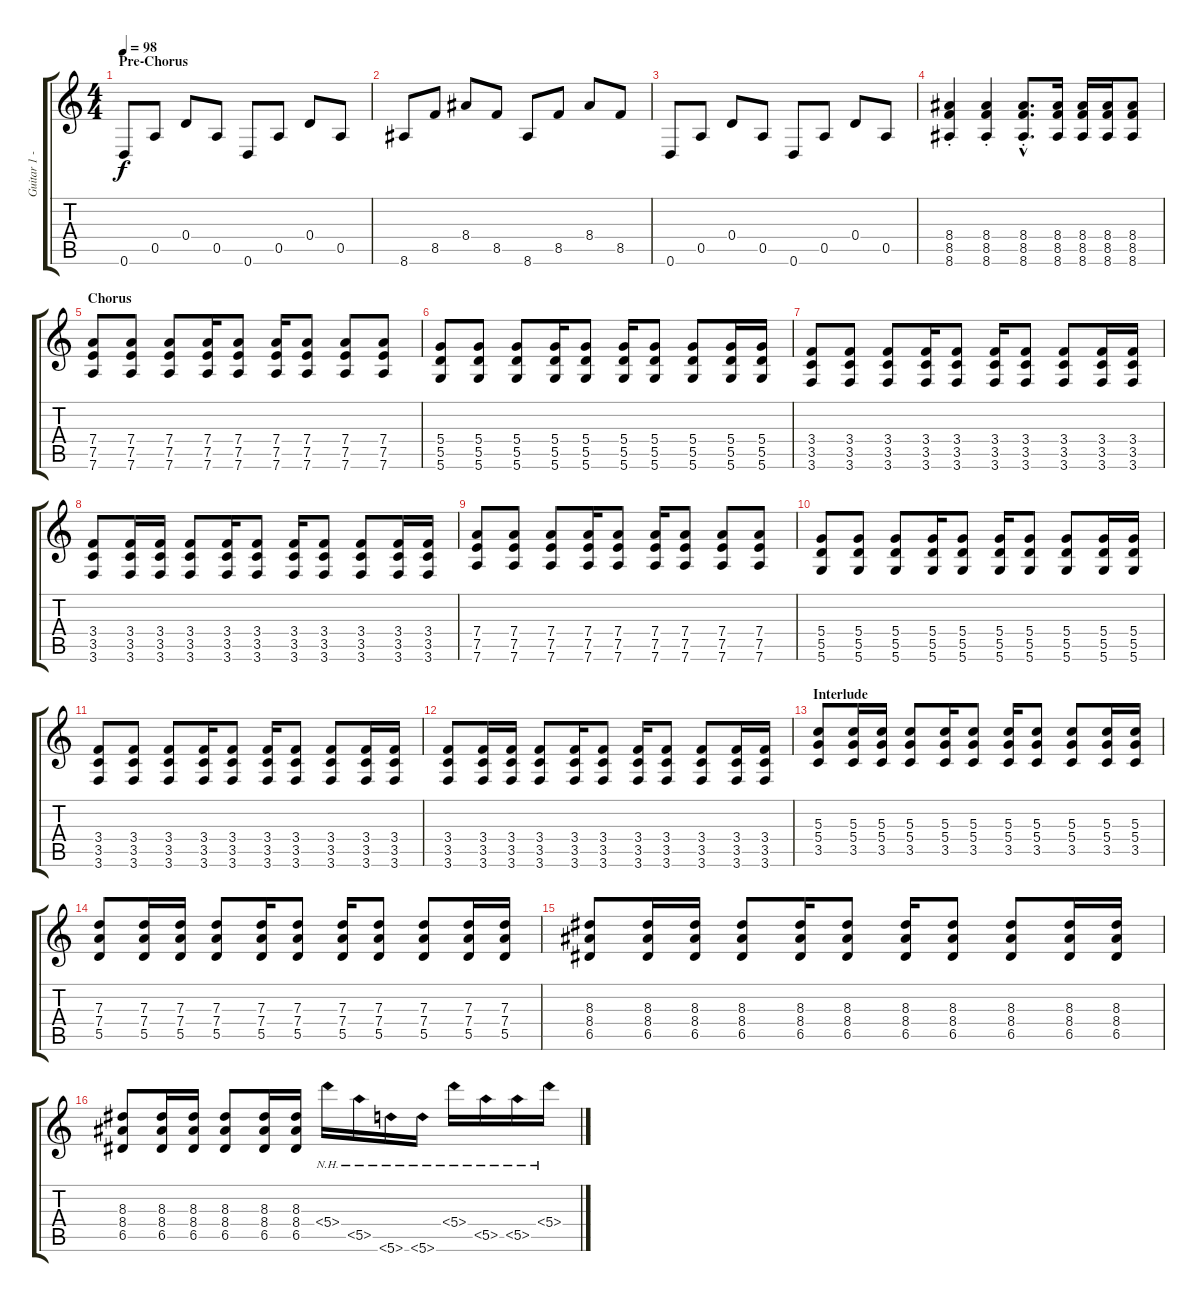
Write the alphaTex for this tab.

\track ("Guitar 1 - Dave" "Guitar 1 -") {instrument distortionguitar}
\staff {score tabs}
\tuning (E4 B3 G3 D3 A2 D2) {hide}
\ts (4 4)
\section ("" "Pre-Chorus")
\tempo 98
\clef g2
\ks c
0.6.8{dy f instrument electricguitarclean} 0.5.8 0.4.8 0.5.8 0.6.8 0.5.8 0.4.8 0.5.8 |
8.6.8{instrument electricguitarclean} 8.5.8 8.4.8 8.5.8 8.6.8 8.5.8 8.4.8 8.5.8 |
0.6.8{instrument electricguitarclean} 0.5.8 0.4.8 0.5.8 0.6.8 0.5.8 0.4.8 0.5.8 |
(8.4{st} 8.5{st} 8.6{st}).4{volume 16 instrument distortionguitar} (8.4{st} 8.5{st} 8.6{st}).4 (8.4{hac st} 8.5{hac st} 8.6{hac st}).8{d} (8.4 8.5 8.6).16 (8.4 8.5 8.6).16 (8.4 8.5 8.6).16 (8.4 8.5 8.6).8 |
\section ("" "Chorus")
(7.4 7.5 7.6).8 (7.4 7.5 7.6).8 (7.4 7.5 7.6).8 (7.4 7.5 7.6).16 (7.4 7.5 7.6).8 (7.4 7.5 7.6).16 (7.4 7.5 7.6).8 (7.4 7.5 7.6).8 (7.4 7.5 7.6).8 |
(5.4 5.5 5.6).8 (5.4 5.5 5.6).8 (5.4 5.5 5.6).8 (5.4 5.5 5.6).16 (5.4 5.5 5.6).8 (5.4 5.5 5.6).16 (5.4 5.5 5.6).8 (5.4 5.5 5.6).8 (5.4 5.5 5.6).16 (5.4 5.5 5.6).16 |
(3.4 3.5 3.6).8 (3.4 3.5 3.6).8 (3.4 3.5 3.6).8 (3.4 3.5 3.6).16 (3.4 3.5 3.6).8 (3.4 3.5 3.6).16 (3.4 3.5 3.6).8 (3.4 3.5 3.6).8 (3.4 3.5 3.6).16 (3.4 3.5 3.6).16 |
(3.4 3.5 3.6).8 (3.4 3.5 3.6).16 (3.4 3.5 3.6).16 (3.4 3.5 3.6).8 (3.4 3.5 3.6).16 (3.4 3.5 3.6).8 (3.4 3.5 3.6).16 (3.4 3.5 3.6).8 (3.4 3.5 3.6).8 (3.4 3.5 3.6).16 (3.4 3.5 3.6).16 |
(7.4 7.5 7.6).8 (7.4 7.5 7.6).8 (7.4 7.5 7.6).8 (7.4 7.5 7.6).16 (7.4 7.5 7.6).8 (7.4 7.5 7.6).16 (7.4 7.5 7.6).8 (7.4 7.5 7.6).8 (7.4 7.5 7.6).8 |
(5.4 5.5 5.6).8 (5.4 5.5 5.6).8 (5.4 5.5 5.6).8 (5.4 5.5 5.6).16 (5.4 5.5 5.6).8 (5.4 5.5 5.6).16 (5.4 5.5 5.6).8 (5.4 5.5 5.6).8 (5.4 5.5 5.6).16 (5.4 5.5 5.6).16 |
(3.4 3.5 3.6).8 (3.4 3.5 3.6).8 (3.4 3.5 3.6).8 (3.4 3.5 3.6).16 (3.4 3.5 3.6).8 (3.4 3.5 3.6).16 (3.4 3.5 3.6).8 (3.4 3.5 3.6).8 (3.4 3.5 3.6).16 (3.4 3.5 3.6).16 |
(3.4 3.5 3.6).8 (3.4 3.5 3.6).16 (3.4 3.5 3.6).16 (3.4 3.5 3.6).8 (3.4 3.5 3.6).16 (3.4 3.5 3.6).8 (3.4 3.5 3.6).16 (3.4 3.5 3.6).8 (3.4 3.5 3.6).8 (3.4 3.5 3.6).16 (3.4 3.5 3.6).16 |
\section ("" "Interlude")
(5.3 5.4 3.5).8 (5.3 5.4 3.5).16 (5.3 5.4 3.5).16 (5.3 5.4 3.5).8 (5.3 5.4 3.5).16 (5.3 5.4 3.5).8 (5.3 5.4 3.5).16 (5.3 5.4 3.5).8 (5.3 5.4 3.5).8 (5.3 5.4 3.5).16 (5.3 5.4 3.5).16 |
(7.3 7.4 5.5).8 (7.3 7.4 5.5).16 (7.3 7.4 5.5).16 (7.3 7.4 5.5).8 (7.3 7.4 5.5).16 (7.3 7.4 5.5).8 (7.3 7.4 5.5).16 (7.3 7.4 5.5).8 (7.3 7.4 5.5).8 (7.3 7.4 5.5).16 (7.3 7.4 5.5).16 |
(8.3 8.4 6.5).8 (8.3 8.4 6.5).16 (8.3 8.4 6.5).16 (8.3 8.4 6.5).8 (8.3 8.4 6.5).16 (8.3 8.4 6.5).8 (8.3 8.4 6.5).16 (8.3 8.4 6.5).8 (8.3 8.4 6.5).8 (8.3 8.4 6.5).16 (8.3 8.4 6.5).16 |
(8.3 8.4 6.5).8 (8.3 8.4 6.5).16 (8.3 8.4 6.5).16 (8.3 8.4 6.5).8 (8.3 8.4 6.5).16 (8.3 8.4 6.5).16 5.4{nh}.16 5.5{nh}.16 5.6{nh}.16 5.6{nh}.16 5.4{nh}.16 5.5{nh}.16 5.5{nh}.16 5.4{nh}.16
